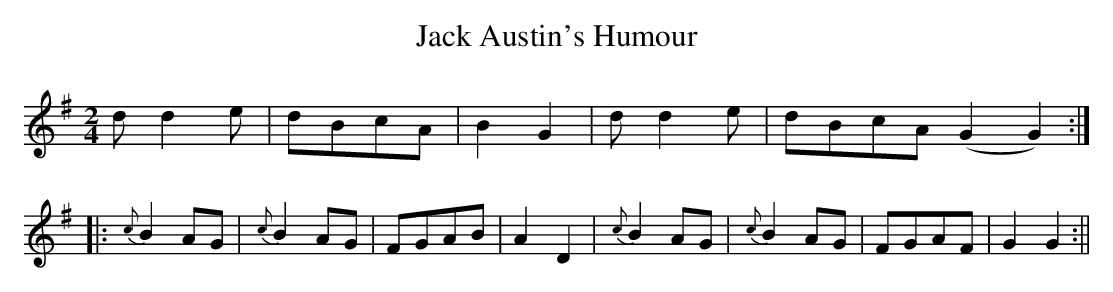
X:1
T:Jack Austin's Humour
M:2/4
L:1/8
K:G
d d2 e|dBcA|B2G2|d d2 e|dBcA (G2 G2):|
|:{c}B2 AG|{c}B2 AG|FGAB|A2 D2|{c}B2 AG|{c}B2 AG|FGAF|G2 G2:||
